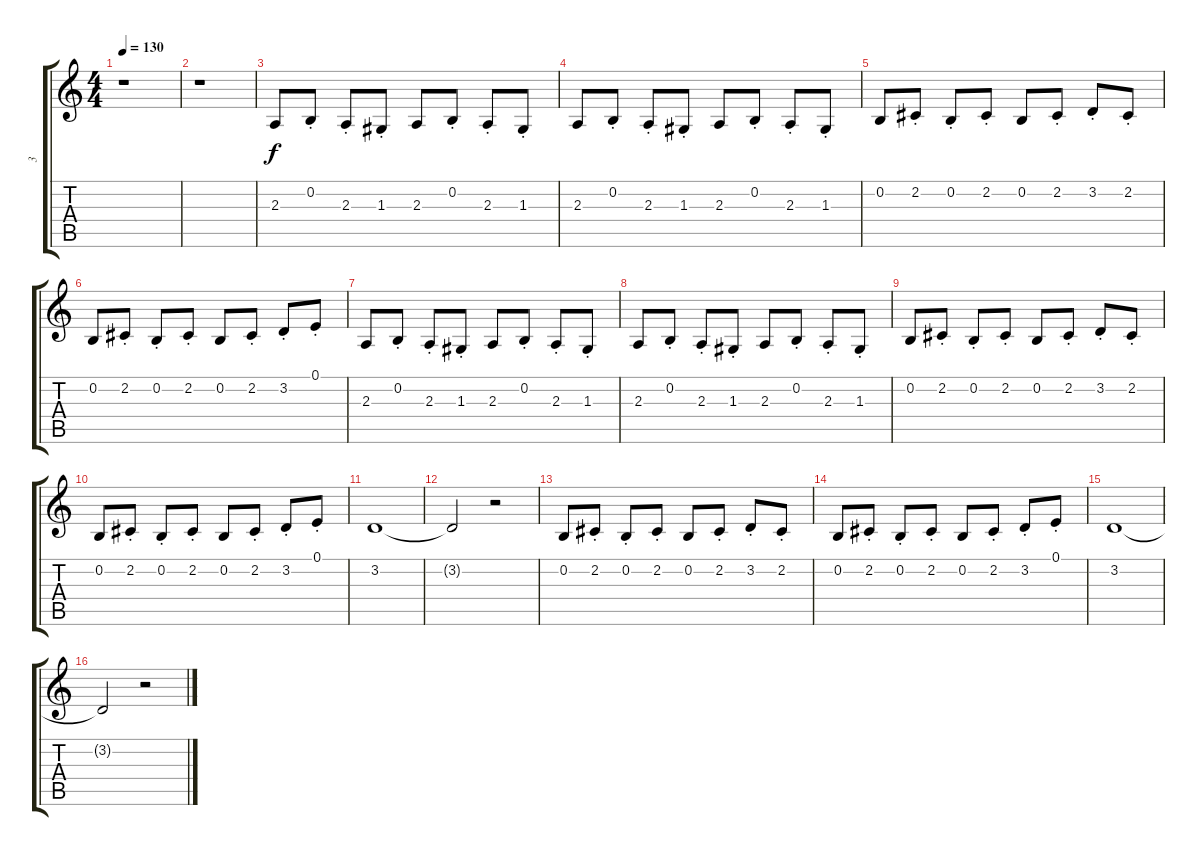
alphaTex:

\track ("3" "3") {instrument trombone}
\staff {score tabs}
\tuning (E4 B3 G3 D3 A2 E2) {hide}
\ts (4 4)
\tempo 130
\clef g2
\ks c
r.1{dy f instrument trombone} |
r.1 |
2.3.8 0.2{st}.8 2.3{st}.8 1.3{st}.8 2.3.8 0.2{st}.8 2.3{st}.8 1.3{st}.8 |
2.3.8 0.2{st}.8 2.3{st}.8 1.3{st}.8 2.3.8 0.2{st}.8 2.3{st}.8 1.3{st}.8 |
0.2.8 2.2{st}.8 0.2{st}.8 2.2{st}.8 0.2.8 2.2{st}.8 3.2{st}.8 2.2{st}.8 |
0.2.8 2.2{st}.8 0.2{st}.8 2.2{st}.8 0.2.8 2.2{st}.8 3.2{st}.8 0.1{st}.8 |
2.3.8 0.2{st}.8 2.3{st}.8 1.3{st}.8 2.3.8 0.2{st}.8 2.3{st}.8 1.3{st}.8 |
2.3.8 0.2{st}.8 2.3{st}.8 1.3{st}.8 2.3.8 0.2{st}.8 2.3{st}.8 1.3{st}.8 |
0.2.8 2.2{st}.8 0.2{st}.8 2.2{st}.8 0.2.8 2.2{st}.8 3.2{st}.8 2.2{st}.8 |
0.2.8 2.2{st}.8 0.2{st}.8 2.2{st}.8 0.2.8 2.2{st}.8 3.2{st}.8 0.1{st}.8 |
3.2.1 |
3.2{t}.2 r.2 |
0.2.8 2.2{st}.8 0.2{st}.8 2.2{st}.8 0.2.8 2.2{st}.8 3.2{st}.8 2.2{st}.8 |
0.2.8 2.2{st}.8 0.2{st}.8 2.2{st}.8 0.2.8 2.2{st}.8 3.2{st}.8 0.1{st}.8 |
3.2.1 |
3.2{t}.2 r.2
